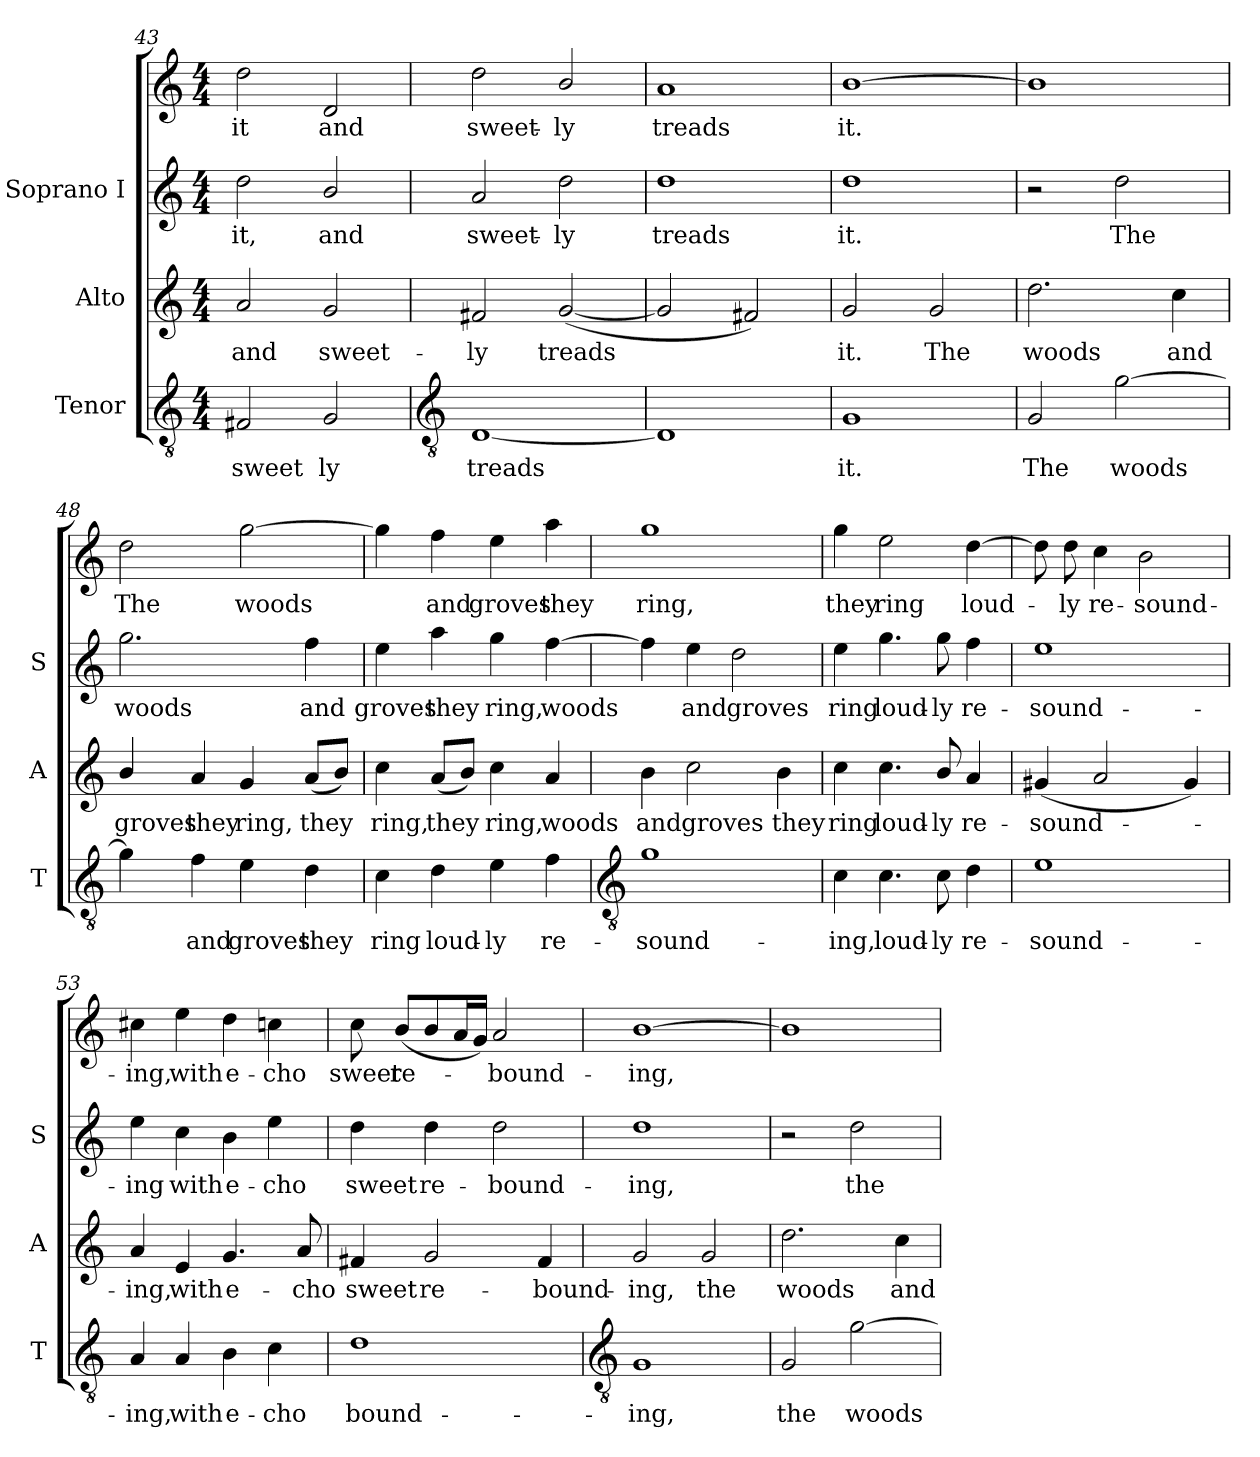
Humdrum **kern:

**kern	**text	**kern	**text	**kern	**text	**kern	**text
*part3	*part3	*part2	*part2	*part1	*part1	*part1	*part1
*staff4	*staff4	*staff3	*staff3	*staff2	*staff2	*staff1	*staff1
*I"Tenor	*	*I"Alto	*	*I"Soprano I	*	*	*
*I'T	*	*I'A	*	*I'S	*	*	*
*clefGv2	*	*clefG2	*	*clefG2	*	*clefG2	*
*k[]	*	*k[]	*	*k[]	*	*k[]	*
*C:	*	*C:	*	*C:	*	*C:	*
*M4/4	*	*M4/4	*	*M4/4	*	*M4/4	*
=43	=43	=43	=43	=43	=43	=43	=43
!	!LO:LY:b	!	!LO:LY:b	!	!LO:LY:b	!	!LO:LY:b
2F#X	sweet	2a	and	2dd	it,	2dd	it
!	!LO:LY:b	!	!LO:LY:b	!	!LO:LY:b	!	!LO:LY:b
2G	ly	2g	sweet-	2b/	and	2d	and
!!LO:LB:g=z
=44	=44	=44	=44	=44	=44	=44	=44
*clefGv2	*	*	*	*	*	*	*
!	!LO:LY:b	!	!LO:LY:b	!	!LO:LY:b	!	!LO:LY:b
[1D	treads	2f#X	-ly	2a	sweet-	2dd	sweet-
!	!	!	!LO:LY:b	!	!LO:LY:b	!	!LO:LY:b
.	.	(<[2g	treads	2dd	-ly	2b/	-ly
=45	=45	=45	=45	=45	=45	=45	=45
!	!	!	!	!	!LO:LY:b	!	!LO:LY:b
1D]	.	2g]	.	1dd	treads	1a	treads
.	.	2f#X)	.	.	.	.	.
=46	=46	=46	=46	=46	=46	=46	=46
!	!LO:LY:b	!	!LO:LY:b	!	!LO:LY:b	!	!LO:LY:b
1G	it.	2g	it.	1dd	it.	[1b	it.
!	!	!	!LO:LY:b	!	!	!	!
.	.	2g	The	.	.	.	.
=47	=47	=47	=47	=47	=47	=47	=47
!	!LO:LY:b	!	!LO:LY:b	!	!	!	!
2G	The	2.dd	woods	2r	.	1b]	.
!	!LO:LY:b	!	!	!	!LO:LY:b	!	!
[2g	woods	.	.	2dd	The	.	.
!	!	!	!LO:LY:b	!	!	!	!
.	.	4cc	and	.	.	.	.
=48	=48	=48	=48	=48	=48	=48	=48
!	!	!	!LO:LY:b	!	!LO:LY:b	!	!LO:LY:b
4g]	.	4b/	groves	2.gg	woods	2dd	The
!	!LO:LY:b	!	!LO:LY:b	!	!	!	!
4f	and	4a	they	.	.	.	.
!	!LO:LY:b	!	!LO:LY:b	!	!	!	!LO:LY:b
4e	groves	4g	ring,	.	.	[2gg	woods
!	!LO:LY:b	!	!LO:LY:b	!	!LO:LY:b	!	!
4d	they	(<8aL	they	4ff	and	.	.
.	.	8bJ)	.	.	.	.	.
=49	=49	=49	=49	=49	=49	=49	=49
!	!LO:LY:b	!	!LO:LY:b	!	!LO:LY:b	!	!
4c	ring	4cc	ring,	4ee	groves	4gg]	.
!	!LO:LY:b	!	!LO:LY:b	!	!LO:LY:b	!	!LO:LY:b
4d	loud-	(<8aL	they	4aa	they	4ff	and
.	.	8bJ)	.	.	.	.	.
!	!LO:LY:b	!	!LO:LY:b	!	!LO:LY:b	!	!LO:LY:b
4e	-ly	4cc	ring,	4gg	ring,	4ee	groves
!	!LO:LY:b	!	!LO:LY:b	!	!LO:LY:b	!	!LO:LY:b
4f	re-	4a	woods	[4ff	woods	4aa	they
!!LO:LB:g=z
=50	=50	=50	=50	=50	=50	=50	=50
*clefGv2	*	*	*	*	*	*	*
!	!LO:LY:b	!	!LO:LY:b	!	!	!	!LO:LY:b
1g	-sound-	4b	and	4ff]	.	1gg	ring,
!	!	!	!LO:LY:b	!	!LO:LY:b	!	!
.	.	2cc	groves	4ee	and	.	.
!	!	!	!	!	!LO:LY:b	!	!
.	.	.	.	2dd	groves	.	.
!	!	!	!LO:LY:b	!	!	!	!
.	.	4b	they	.	.	.	.
=51	=51	=51	=51	=51	=51	=51	=51
!	!LO:LY:b	!	!LO:LY:b	!	!LO:LY:b	!	!LO:LY:b
4c	-ing,	4cc	ring	4ee	ring	4gg	they
!	!LO:LY:b	!	!LO:LY:b	!	!LO:LY:b	!	!LO:LY:b
4.c	loud-	4.cc	loud-	4.gg	loud-	2ee	ring
!	!LO:LY:b	!	!LO:LY:b	!	!LO:LY:b	!	!
8c	-ly	8b/	-ly	8gg	-ly	.	.
!	!LO:LY:b	!	!LO:LY:b	!	!LO:LY:b	!	!LO:LY:b
4d	re-	4a	re-	4ff	re-	[4dd	loud-
=52	=52	=52	=52	=52	=52	=52	=52
!	!LO:LY:b	!	!LO:LY:b	!	!LO:LY:b	!	!
1e	-sound-	(<4g#X	-sound-	1ee	-sound-	8dd]	.
!	!	!	!	!	!	!	!LO:LY:b
.	.	.	.	.	.	8dd	-ly
!	!	!	!	!	!	!	!LO:LY:b
.	.	2a	.	.	.	4cc	re-
!	!	!	!	!	!	!	!LO:LY:b
.	.	.	.	.	.	2b	-sound-
.	.	4g#)	.	.	.	.	.
=53	=53	=53	=53	=53	=53	=53	=53
!	!LO:LY:b	!	!LO:LY:b	!	!LO:LY:b	!	!LO:LY:b
4A	-ing,	4a	ing,	4ee	ing	4cc#X	-ing,
!	!LO:LY:b	!	!LO:LY:b	!	!LO:LY:b	!	!LO:LY:b
4A	with	4e	with	4cc	with	4ee	with
!	!LO:LY:b	!	!LO:LY:b	!	!LO:LY:b	!	!LO:LY:b
4B	e-	4.g	e-	4b	e-	4dd	e-
!	!LO:LY:b	!	!	!	!LO:LY:b	!	!LO:LY:b
4c	-cho	.	.	4ee	-cho	4ccn	-cho
!	!	!	!LO:LY:b	!	!	!	!
.	.	8a	-cho	.	.	.	.
=54	=54	=54	=54	=54	=54	=54	=54
!	!LO:LY:b	!	!LO:LY:b	!	!LO:LY:b	!	!LO:LY:b
1d	bound-	4f#X	sweet	4dd	-sweet	8cc	sweet
!	!	!	!	!	!	!	!LO:LY:b
.	.	.	.	.	.	(<8bL	re-
!	!	!	!LO:LY:b	!	!LO:LY:b	!	!
.	.	2g	re-	4dd	re-	8b	.
.	.	.	.	.	.	16aL	.
.	.	.	.	.	.	16gJJ)	.
!	!	!	!	!	!LO:LY:b	!	!LO:LY:b
.	.	.	.	2dd	-bound-	2a	bound-
!	!	!	!LO:LY:b	!	!	!	!
.	.	4f#	-bound-	.	.	.	.
!!LO:LB:g=z
=55	=55	=55	=55	=55	=55	=55	=55
*clefGv2	*	*	*	*	*	*	*
!	!LO:LY:b	!	!LO:LY:b	!	!LO:LY:b	!	!LO:LY:b
1G	-ing,	2g	-ing,	1dd	ing,	[1b	-ing,
!	!	!	!LO:LY:b	!	!	!	!
.	.	2g	the	.	.	.	.
=56	=56	=56	=56	=56	=56	=56	=56
!	!LO:LY:b	!	!LO:LY:b	!	!	!	!
2G	the	2.dd	woods	2r	.	1b]	.
!	!LO:LY:b	!	!	!	!LO:LY:b	!	!
[2g	woods	.	.	2dd	the	.	.
!	!	!	!LO:LY:b	!	!	!	!
.	.	4cc	and	.	.	.	.
=	=	=	=	=	=	=	=
*-	*-	*-	*-	*-	*-	*-	*-
